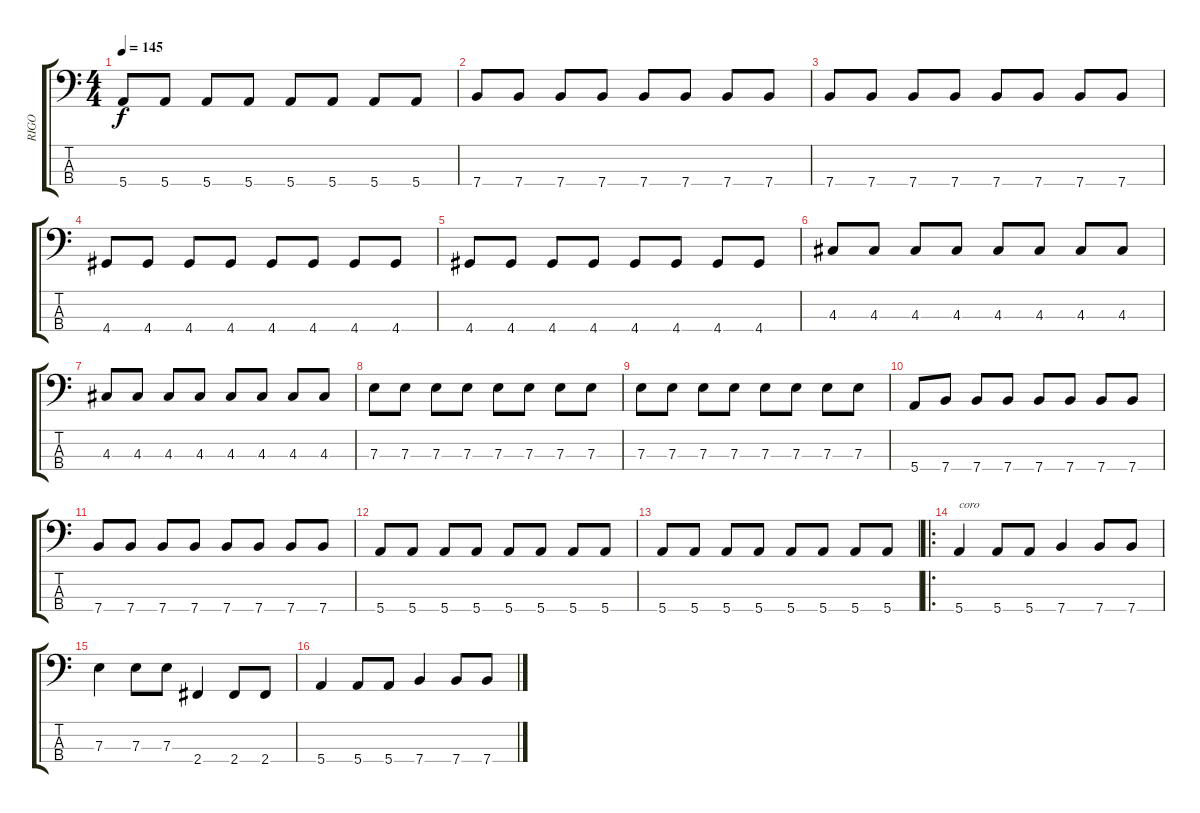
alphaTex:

\track ("RIGO" "RIGO") {instrument electricbassfinger}
\staff {score tabs}
\tuning (G2 D2 A1 E1) {hide}
\ts (4 4)
\tempo 145
\clef f4
\ks c
5.4.8{dy f} 5.4.8 5.4.8 5.4.8 5.4.8 5.4.8 5.4.8 5.4.8 |
7.4.8 7.4.8 7.4.8 7.4.8 7.4.8 7.4.8 7.4.8 7.4.8 |
7.4.8 7.4.8 7.4.8 7.4.8 7.4.8 7.4.8 7.4.8 7.4.8 |
4.4.8 4.4.8 4.4.8 4.4.8 4.4.8 4.4.8 4.4.8 4.4.8 |
4.4.8 4.4.8 4.4.8 4.4.8 4.4.8 4.4.8 4.4.8 4.4.8 |
4.3.8 4.3.8 4.3.8 4.3.8 4.3.8 4.3.8 4.3.8 4.3.8 |
4.3.8 4.3.8 4.3.8 4.3.8 4.3.8 4.3.8 4.3.8 4.3.8 |
7.3.8 7.3.8 7.3.8 7.3.8 7.3.8 7.3.8 7.3.8 7.3.8 |
7.3.8 7.3.8 7.3.8 7.3.8 7.3.8 7.3.8 7.3.8 7.3.8 |
5.4.8 7.4.8 7.4.8 7.4.8 7.4.8 7.4.8 7.4.8 7.4.8 |
7.4.8 7.4.8 7.4.8 7.4.8 7.4.8 7.4.8 7.4.8 7.4.8 |
5.4.8 5.4.8 5.4.8 5.4.8 5.4.8 5.4.8 5.4.8 5.4.8 |
5.4.8 5.4.8 5.4.8 5.4.8 5.4.8 5.4.8 5.4.8 5.4.8 |
\ro
5.4.4{txt "coro"} 5.4.8 5.4.8 7.4.4 7.4.8 7.4.8 |
7.3.4 7.3.8 7.3.8 2.4.4 2.4.8 2.4.8 |
5.4.4 5.4.8 5.4.8 7.4.4 7.4.8 7.4.8
